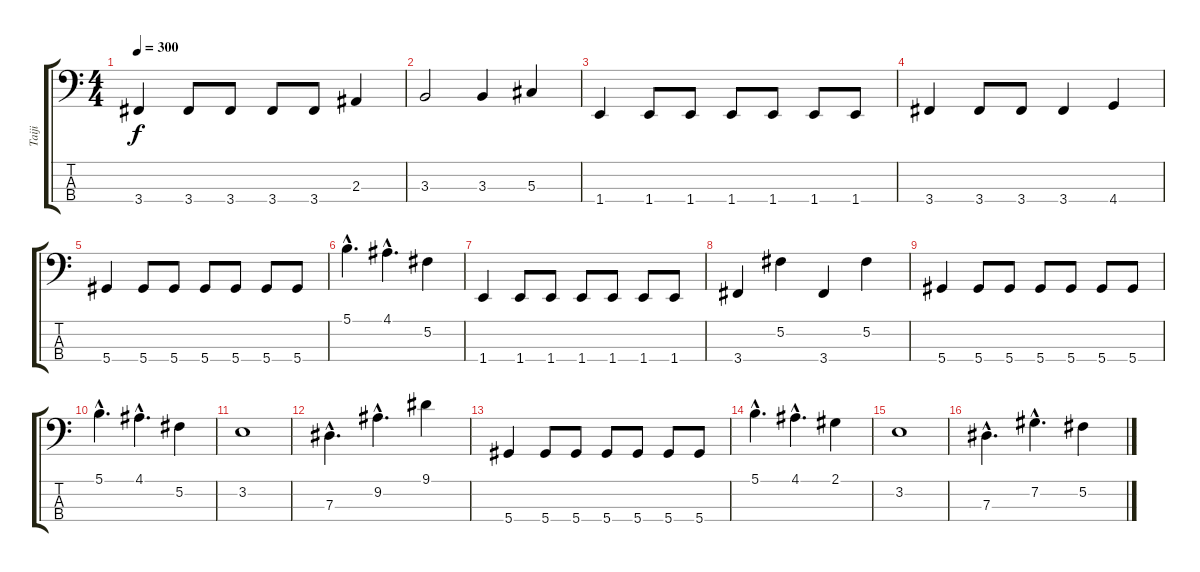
\track ("Taiji" "Taiji") {instrument electricbassfinger}
\staff {score tabs}
\tuning (Gb2 Db2 Ab1 Eb1) {hide}
\ts (4 4)
\tempo 300
\clef f4
\ks c
3.4.4{dy f} 3.4.8 3.4.8 3.4.8 3.4.8 2.3.4 |
3.3.2 3.3.4 5.3.4 |
1.4.4 1.4.8 1.4.8 1.4.8 1.4.8 1.4.8 1.4.8 |
3.4.4 3.4.8 3.4.8 3.4.4 4.4.4 |
5.4.4 5.4.8 5.4.8 5.4.8 5.4.8 5.4.8 5.4.8 |
5.1{hac}.4{d} 4.1{hac}.4{d} 5.2.4 |
1.4.4 1.4.8 1.4.8 1.4.8 1.4.8 1.4.8 1.4.8 |
3.4.4 5.2.4 3.4.4 5.2.4 |
5.4.4 5.4.8 5.4.8 5.4.8 5.4.8 5.4.8 5.4.8 |
5.1{hac}.4{d} 4.1{hac}.4{d} 5.2.4 |
3.2.1 |
7.3{hac}.4{d} 9.2{hac}.4{d} 9.1.4 |
5.4.4 5.4.8 5.4.8 5.4.8 5.4.8 5.4.8 5.4.8 |
5.1{hac}.4{d} 4.1{hac}.4{d} 2.1.4 |
3.2.1 |
7.3{hac}.4{d} 7.2{hac}.4{d} 5.2.4
